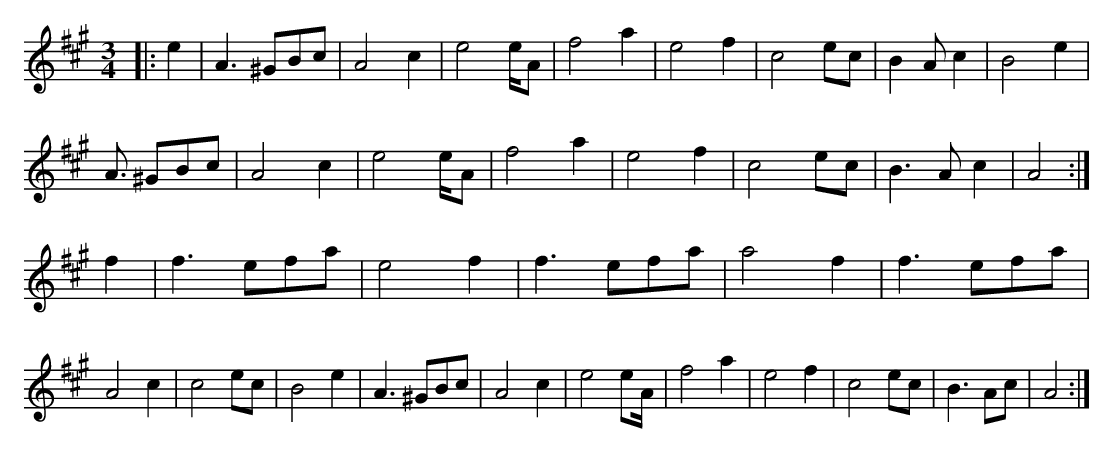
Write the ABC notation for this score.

X:1
M:3/4
K:Bdor
|:e2|A3 ^GBc|A4 c2|e4 e/A|f4 a2|e4 f2|c4 ec|B2 A c2|B4 e2|
A3/2 ^GBc|A4c2|e4 e/A|f4 a2|e4 f2|c4 ec|B3 A c2|A4:|
f2|f3 efa|e4f2|f3 efa|a4 f2|f3 efa|
A4c2|c4 ec|B4e2|A3 ^GBc|A4c2|e4eA/|f4a2|e4f2|c4 ec|B3 Ac|A4:|
